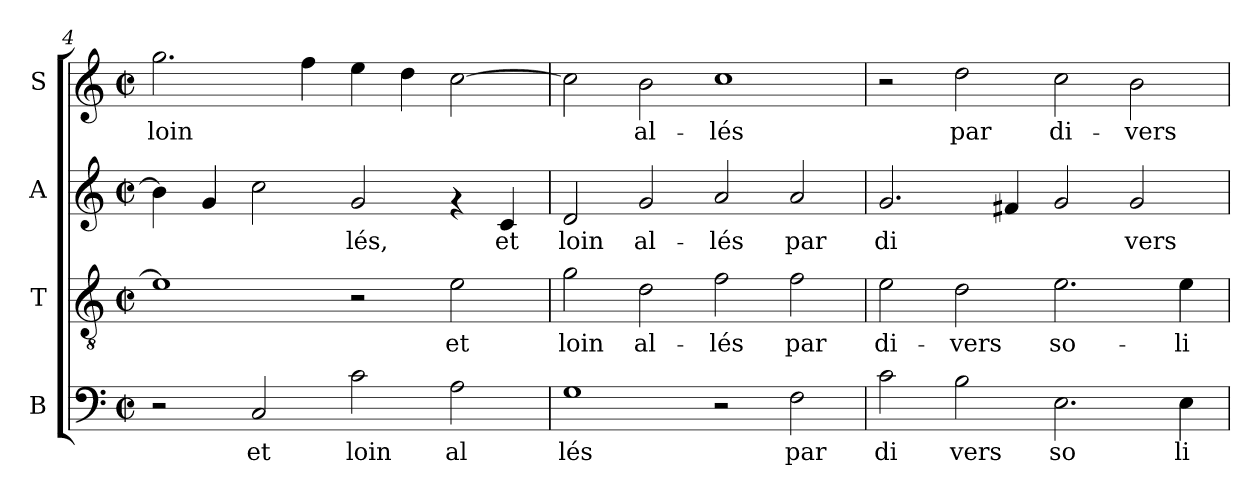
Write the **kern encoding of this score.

**kern	**text	**kern	**text	**kern	**text	**kern	**text
*part4	*part4	*part3	*part3	*part2	*part2	*part1	*part1
*staff4	*staff4	*staff3	*staff3	*staff2	*staff2	*staff1	*staff1
*I"B	*	*I"T	*	*I"A	*	*I"S	*
*clefF4	*	*clefGv2	*	*clefG2	*	*clefG2	*
*k[]	*	*k[]	*	*k[]	*	*k[]	*
*C:	*	*C:	*	*C:	*	*C:	*
*M2/2	*	*M2/2	*	*M2/2	*	*M2/2	*
*met(c|)	*	*met(c|)	*	*met(c|)	*	*met(c|)	*
=4	=4	=4	=4	=4	=4	=4	=4
!	!	!	!LO:LY:b:cj	!	!LO:LY:b:cj	!	!LO:LY:b:cj
2r	.	1e]	.	4b\]	.	2.gg\	loin
!	!	!	!	!	!LO:LY:b:cj	!	!
.	.	.	.	4g/	.	.	.
!	!LO:LY:b:cj	!	!	!	!LO:LY:b:cj	!	!
2C/	et	.	.	2cc\	.	.	.
!	!	!	!	!	!	!	!LO:LY:b:cj
.	.	.	.	.	.	4ff\	.
!	!LO:LY:b:cj	!	!	!	!LO:LY:b:cj	!	!LO:LY:b:cj
2c\	loin	2r	.	2g/	lés,	4ee\	.
!	!	!	!	!	!	!	!LO:LY:b:cj
.	.	.	.	.	.	4dd\	.
!	!LO:LY:b:cj	!	!LO:LY:b:cj	!	!	!	!LO:LY:b:cj
2A\	al	2e\	et	4rf	.	[<2cc\	.
!	!	!	!	!	!LO:LY:b:cj	!	!
.	.	.	.	4c/	et	.	.
!!LO:LB:g=z
=5	=5	=5	=5	=5	=5	=5	=5
!	!LO:LY:b:cj	!	!LO:LY:b:cj	!	!LO:LY:b:cj	!	!LO:LY:b:cj
1G	lés	2g\	loin	2d/	loin	2cc\]	.
!	!	!	!LO:LY:b:cj	!	!LO:LY:b:cj	!	!LO:LY:b:cj
.	.	2d\	al-	2g/	al-	2b\	al-
!	!	!	!LO:LY:b:cj	!	!LO:LY:b:cj	!	!LO:LY:b:cj
2r	.	2f\	-lés	2a/	-lés	1cc	-lés
!	!LO:LY:b:cj	!	!LO:LY:b:cj	!	!LO:LY:b:cj	!	!
2F\	par	2f\	par	2a/	par	.	.
=6	=6	=6	=6	=6	=6	=6	=6
!	!LO:LY:b:cj	!	!LO:LY:b:cj	!	!LO:LY:b:cj	!	!
2c\	di	2e\	di-	2.g/	di-	2r	.
!	!LO:LY:b:cj	!	!LO:LY:b:cj	!	!	!	!LO:LY:b:cj
2B\	vers	2d\	-vers	.	.	2dd\	par
!	!	!	!	!	!LO:LY:b:cj	!	!
.	.	.	.	4f#X/	--	.	.
!	!LO:LY:b:cj	!	!LO:LY:b:cj	!	!LO:LY:b:cj	!	!LO:LY:b:cj
2.E\	so	2.e\	so-	2g/	--	2cc\	di-
!	!	!	!	!	!LO:LY:b:cj	!	!LO:LY:b:cj
.	.	.	.	2g/	-vers	2b\	-vers
!	!LO:LY:b:cj	!	!LO:LY:b:cj	!	!	!	!
4E\	li	4e\	-li-	.	.	.	.
=	=	=	=	=	=	=	=
*-	*-	*-	*-	*-	*-	*-	*-
